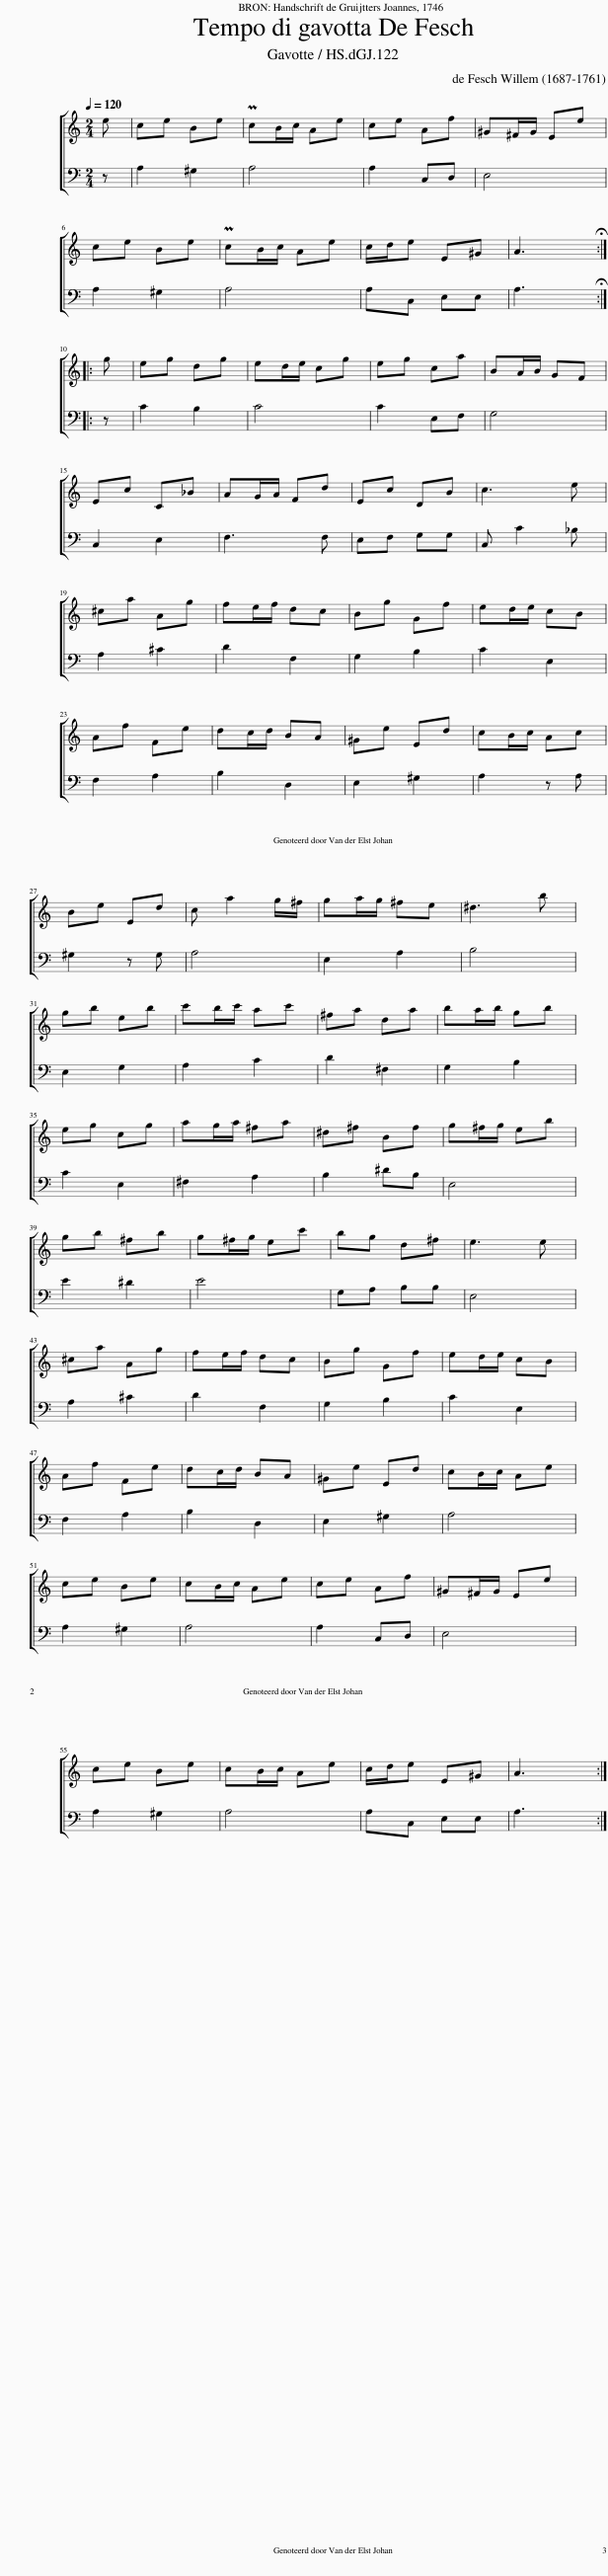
X:1
%%score [ 1 2 ]
L:1/8
Q:1/4=120
M:2/4
I:linebreak $
K:C
V:1 treble
V:2 bass
V:1
 e | ce Be | PcB/c/ Ae | ce Af | ^G^F/G/ Ee |$ %5
 ce Be | PcB/c/ Ae | c/d/e E^G | A3 ::$ g | %10
 eg dg | ed/e/ cg | eg ca | BA/B/ GF |$ Ec C_B | %15
 AG/A/ Fd | Ec DB | c3 e |$ ^ca Ag | fe/f/ dc | %20
 Bg Gf | ed/e/ cB |$ Af Fe | dc/d/ BA | ^Ge Ed | %25
 cB/c/ Ac |$ Be Ed | c a2 g/^f/ | ga/g/ ^fe | ^d3 b |$ %30
 gb eb | c'b/c'/ ac' | ^fa da | ba/b/ gb |$ eg cg | %35
 ag/a/ ^fa | ^d^f Bf | g^f/g/ eb |$ gb ^fb | g^f/g/ ec' | %40
 bg d^f | e3 e |$ ^ca Ag | fe/f/ dc | Bg Gf | %45
 ed/e/ cB |$ Af Fe | dc/d/ BA | ^Ge Ed | cB/c/ Ae |$ %50
 ce Be | cB/c/ Ae | ce Af | ^G^F/G/ Ee |$ ce Be | %55
 cB/c/ Ae | c/d/e E^G | A3 :| %58
V:2
 z | A,2 ^G,2 | A,4 | A,2 C,D, | E,4 |$ %5
 A,2 ^G,2 | A,4 | A,C, E,E, | A,3 ::$ z | %10
 C2 B,2 | C4 | C2 E,F, | G,4 |$ C,2 E,2 | %15
 F,3 F, | E,F, G,G, | C, C2 _B, |$ A,2 ^C2 | D2 F,2 | %20
 G,2 B,2 | C2 E,2 |$ F,2 A,2 | B,2 D,2 | E,2 ^G,2 | %25
 A,2 z A, |$ ^G,2 z G, | A,4 | E,2 A,2 | B,4 |$ %30
 E,2 G,2 | A,2 C2 | D2 ^F,2 | G,2 B,2 |$ C2 E,2 | %35
 ^F,2 A,2 | B,2 ^DB, | E,4 |$ E2 ^D2 | E4 | %40
 G,A, B,B, | E,4 |$ A,2 ^C2 | D2 F,2 | G,2 B,2 | %45
 C2 E,2 |$ F,2 A,2 | B,2 D,2 | E,2 ^G,2 | A,4 |$ %50
 A,2 ^G,2 | A,4 | A,2 C,D, | E,4 |$ A,2 ^G,2 | %55
 A,4 | A,C, E,E, | A,3 :| %58
